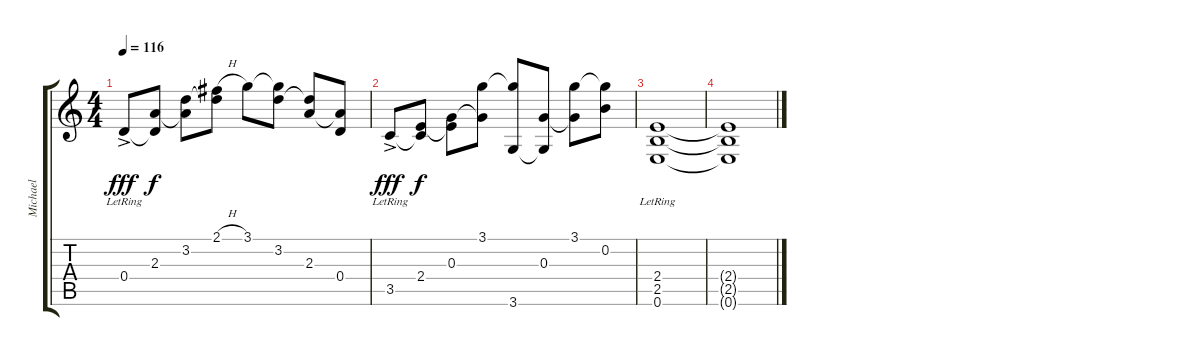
\track ("Michael" "Michael") {instrument electricguitarclean}
\staff {score tabs}
\tuning (E4 B3 G3 D3 A2 E2) {hide}
\ts (4 4)
\tempo 116
\clef g2
\ks c
0.4{ac lr}.8{dy fff} (2.3 0.4{t}).8{dy f} (3.2 2.3{t}).8 (2.1{h} 3.2{t}).8 3.1.8 (3.1{t} 3.2).8 (3.2{t} 2.3).8 (2.3{t} 0.4).8 |
3.5{ac lr}.8{dy fff} (2.4 3.5{t}).8{dy f} (0.3 2.4{t}).8 (3.1 0.3{t}).8 (3.1{t} 3.6).8 (0.3 3.6{t}).8 (3.1 0.3{t}).8 (3.1{t} 0.2).8 |
(2.4 2.5 0.6{lr}).1 |
(2.4{t} 2.5{t} 0.6{t}).1
